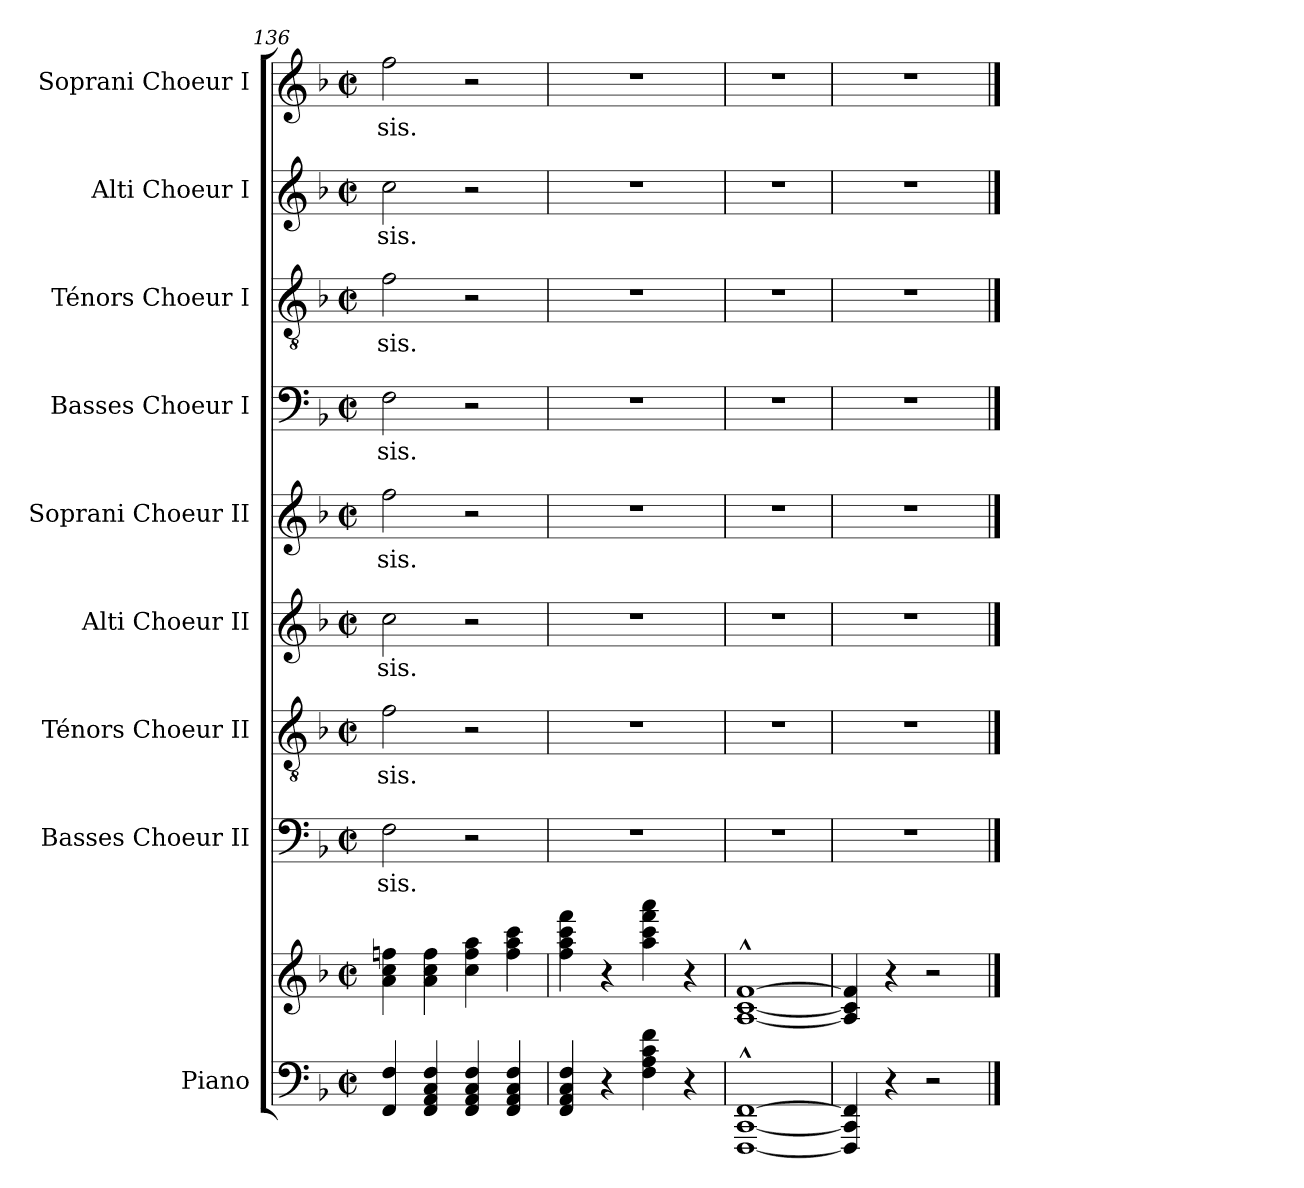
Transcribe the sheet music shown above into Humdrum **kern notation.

**kern	**kern	**kern	**text	**kern	**text	**kern	**text	**kern	**text	**kern	**text	**kern	**text	**kern	**text	**kern	**text
*part9	*part9	*part8	*part8	*part7	*part7	*part6	*part6	*part5	*part5	*part4	*part4	*part3	*part3	*part2	*part2	*part1	*part1
*staff10	*staff9	*staff8	*staff8	*staff7	*staff7	*staff6	*staff6	*staff5	*staff5	*staff4	*staff4	*staff3	*staff3	*staff2	*staff2	*staff1	*staff1
*I"Piano	*	*I"Basses Choeur II	*	*I"Ténors Choeur II	*	*I"Alti Choeur II	*	*I"Soprani Choeur II	*	*I"Basses Choeur I	*	*I"Ténors Choeur I	*	*I"Alti Choeur I	*	*I"Soprani Choeur I	*
*I'Pia.	*	*I'B.2	*	*I'T.2	*	*I'A.2	*	*I'S.2	*	*I'B.1	*	*I'T.1	*	*I'A.1	*	*I'S.1	*
*clefF4	*clefG2	*clefF4	*	*clefGv2	*	*clefG2	*	*clefG2	*	*clefF4	*	*clefGv2	*	*clefG2	*	*clefG2	*
*	*	*	*	*	*	*	*	*	*	*	*	*	*	*ITrd2c3	*	*	*
*k[b-]	*k[b-]	*k[b-]	*	*k[b-]	*	*k[b-]	*	*k[b-]	*	*k[b-]	*	*k[b-]	*	*k[f#c#]	*	*k[b-]	*
*M2/2	*M2/2	*M2/2	*	*M2/2	*	*M2/2	*	*M2/2	*	*M2/2	*	*M2/2	*	*M2/2	*	*M2/2	*
*met(c|)	*met(c|)	*met(c|)	*	*met(c|)	*	*met(c|)	*	*met(c|)	*	*met(c|)	*	*met(c|)	*	*met(c|)	*	*met(c|)	*
=136	=136	=136	=136	=136	=136	=136	=136	=136	=136	=136	=136	=136	=136	=136	=136	=136	=136
4FF/ 4F/	4a\ 4cc\ 4ffn\	2F\	-sis.	2f\	-sis.	2cci\	-sis.	2ff\	-sis.	2F\	-sis.	2f\	-sis.	2ai\	-sis.	2ff\	-sis.
4FF/ 4AA/ 4C/ 4F/	4a\ 4cc\ 4ff\	.	.	.	.	.	.	.	.	.	.	.	.	.	.	.	.
4FF/ 4AA/ 4C/ 4F/	4cc\ 4ff\ 4aa\	2r	.	2r	.	2r	.	2r	.	2r	.	2r	.	2r	.	2r	.
4FF/ 4AA/ 4C/ 4F/	4ff\ 4aa\ 4ccc\	.	.	.	.	.	.	.	.	.	.	.	.	.	.	.	.
=137	=137	=137	=137	=137	=137	=137	=137	=137	=137	=137	=137	=137	=137	=137	=137	=137	=137
4FF/ 4AA/ 4C/ 4F/	4ff\ 4aa\ 4ccc\ 4fff\	1r	.	1r	.	1r	.	1r	.	1r	.	1r	.	1r	.	1r	.
4r	4r	.	.	.	.	.	.	.	.	.	.	.	.	.	.	.	.
4F\ 4A\ 4c\ 4f\	4aa\ 4ccc\ 4fff\ 4aaa\	.	.	.	.	.	.	.	.	.	.	.	.	.	.	.	.
4r	4r	.	.	.	.	.	.	.	.	.	.	.	.	.	.	.	.
=138	=138	=138	=138	=138	=138	=138	=138	=138	=138	=138	=138	=138	=138	=138	=138	=138	=138
[1FFF^^ [1CC^^ [1FF^^	[1A^^ [1c^^ [1f^^	1r	.	1r	.	1r	.	1r	.	1r	.	1r	.	1r	.	1r	.
=139	=139	=139	=139	=139	=139	=139	=139	=139	=139	=139	=139	=139	=139	=139	=139	=139	=139
4FFF/] 4CC/] 4FF/]	4A/] 4c/] 4f/]	1r	.	1r	.	1r	.	1r	.	1r	.	1r	.	1r	.	1r	.
4r	4r	.	.	.	.	.	.	.	.	.	.	.	.	.	.	.	.
2r	2r	.	.	.	.	.	.	.	.	.	.	.	.	.	.	.	.
==	==	==	==	==	==	==	==	==	==	==	==	==	==	==	==	==	==
*-	*-	*-	*-	*-	*-	*-	*-	*-	*-	*-	*-	*-	*-	*-	*-	*-	*-
